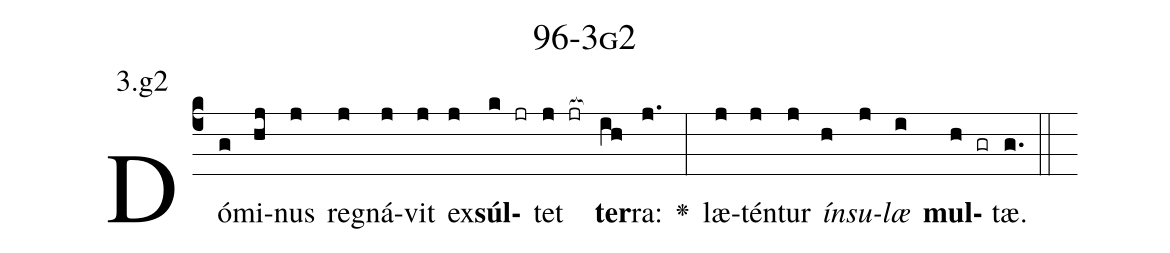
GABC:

name: 96-3g2;
annotation: 3.g2;
%%
(c4)Dó(g)mi(hj)nus(j) re(j)gná(j)vit(j) ex(j)<b>súl</b>(k jr)tet(j jr[ocb:1{]) <b>ter</b>(ih[ocb:0}])ra:(j.) <v>\greheightstar</v>(:) læ(j)tén(j)tur(j) <i>ín</i>(h)<i>su</i>(j)<i>læ</i>(i) <b>mul</b>(h gr)tæ.(g.) (::)


%E(j) u(h) o(j) u(i) a(h) e.(g.) (::)
